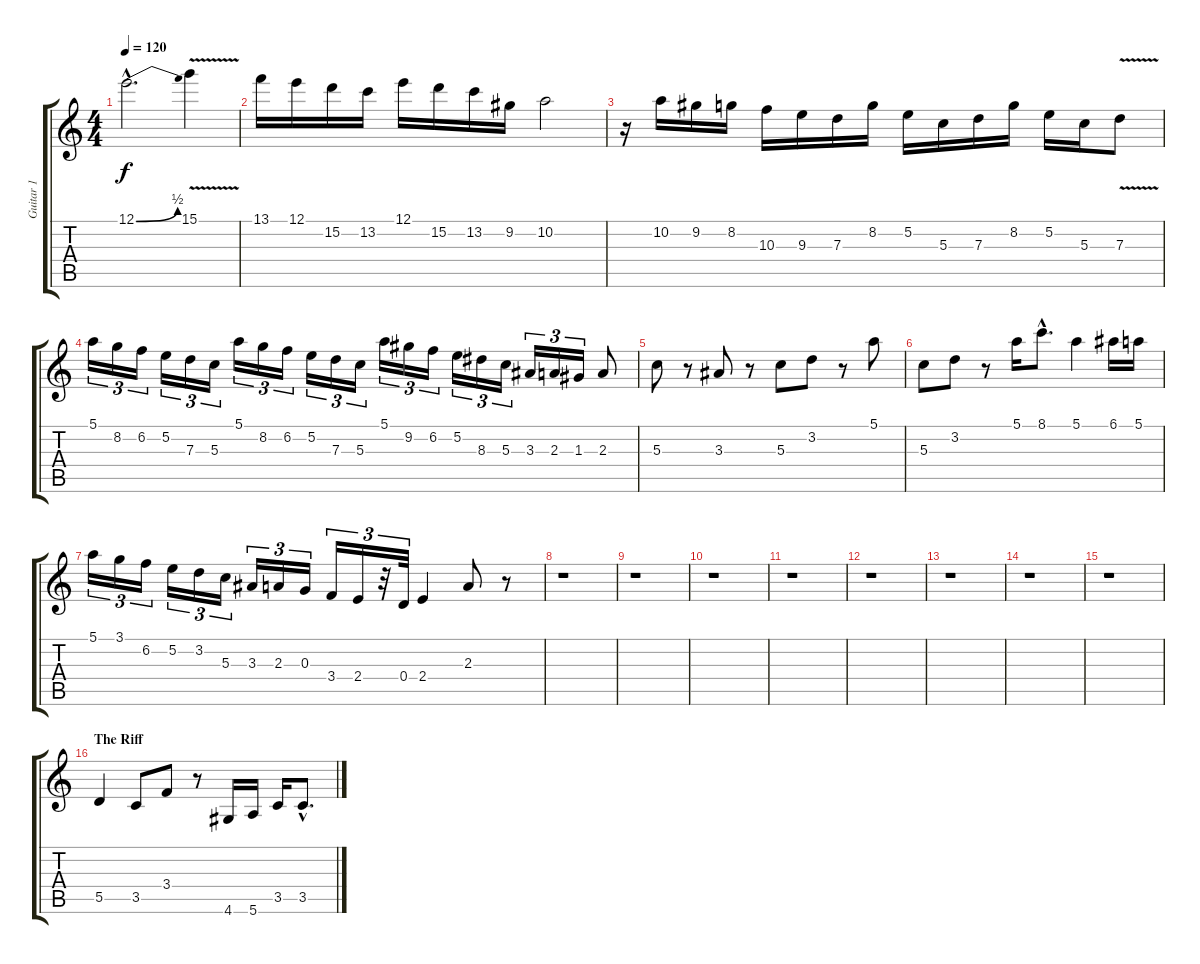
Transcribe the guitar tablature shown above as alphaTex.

\track ("Guitar 1" "Guitar 1") {instrument distortionguitar}
\staff {score tabs}
\tuning (E4 B3 G3 D3 A2 E2) {hide}
\ts (4 4)
\tempo 120
\clef g2
\ks c
12.1{be (bend 0 0 60 2) hac}.2{d dy f} 15.1{v}.4 |
13.1.16 12.1.16 15.2.16 13.2.16 12.1.16 15.2.16 13.2.16 9.2.16 10.2.2 |
r.16 10.2.16 9.2.16 8.2.16 10.3.16 9.3.16 7.3.16 8.2.16 5.2.16 5.3.16 7.3.16 8.2.16 5.2.16 5.3.16 7.3{v}.8 |
5.1.16{tu (3 2)} 8.2.16{tu (3 2)} 6.2.16{tu (3 2)} 5.2.16{tu (3 2)} 7.3.16{tu (3 2)} 5.3.16{tu (3 2)} 5.1.16{tu (3 2)} 8.2.16{tu (3 2)} 6.2.16{tu (3 2)} 5.2.16{tu (3 2)} 7.3.16{tu (3 2)} 5.3.16{tu (3 2)} 5.1.16{tu (3 2)} 9.2.16{tu (3 2)} 6.2.16{tu (3 2)} 5.2.16{tu (3 2)} 8.3.16{tu (3 2)} 5.3.16{tu (3 2)} 3.3.16{tu (3 2)} 2.3.16{tu (3 2)} 1.3.16{tu (3 2)} 2.3.8 |
5.3.8 r.8 3.3.8 r.8 5.3.8 3.2.8 r.8 5.1.8 |
5.3.8 3.2.8 r.8 5.1.16 8.1{hac}.8{d} 5.1.4 6.1.16 5.1.16 |
5.1.16{tu (3 2)} 3.1.16{tu (3 2)} 6.2.16{tu (3 2)} 5.2.16{tu (3 2)} 3.2.16{tu (3 2)} 5.3.16{tu (3 2)} 3.3.16{tu (3 2)} 2.3.16{tu (3 2)} 0.3.16{tu (3 2)} 3.4.16{tu (3 2)} 2.4.16{tu (3 2)} r.32{tu (3 2)} 0.4.32{tu (3 2)} 2.4.4 2.3.8 r.8 |
r.1 |
r.1 |
r.1 |
r.1 |
r.1 |
r.1 |
r.1 |
r.1 |
\section ("" "The Riff")
5.5.4 3.5.8 3.4.8 r.8 4.6.16 5.6.16 3.5.16 3.5{hac}.8{d}
